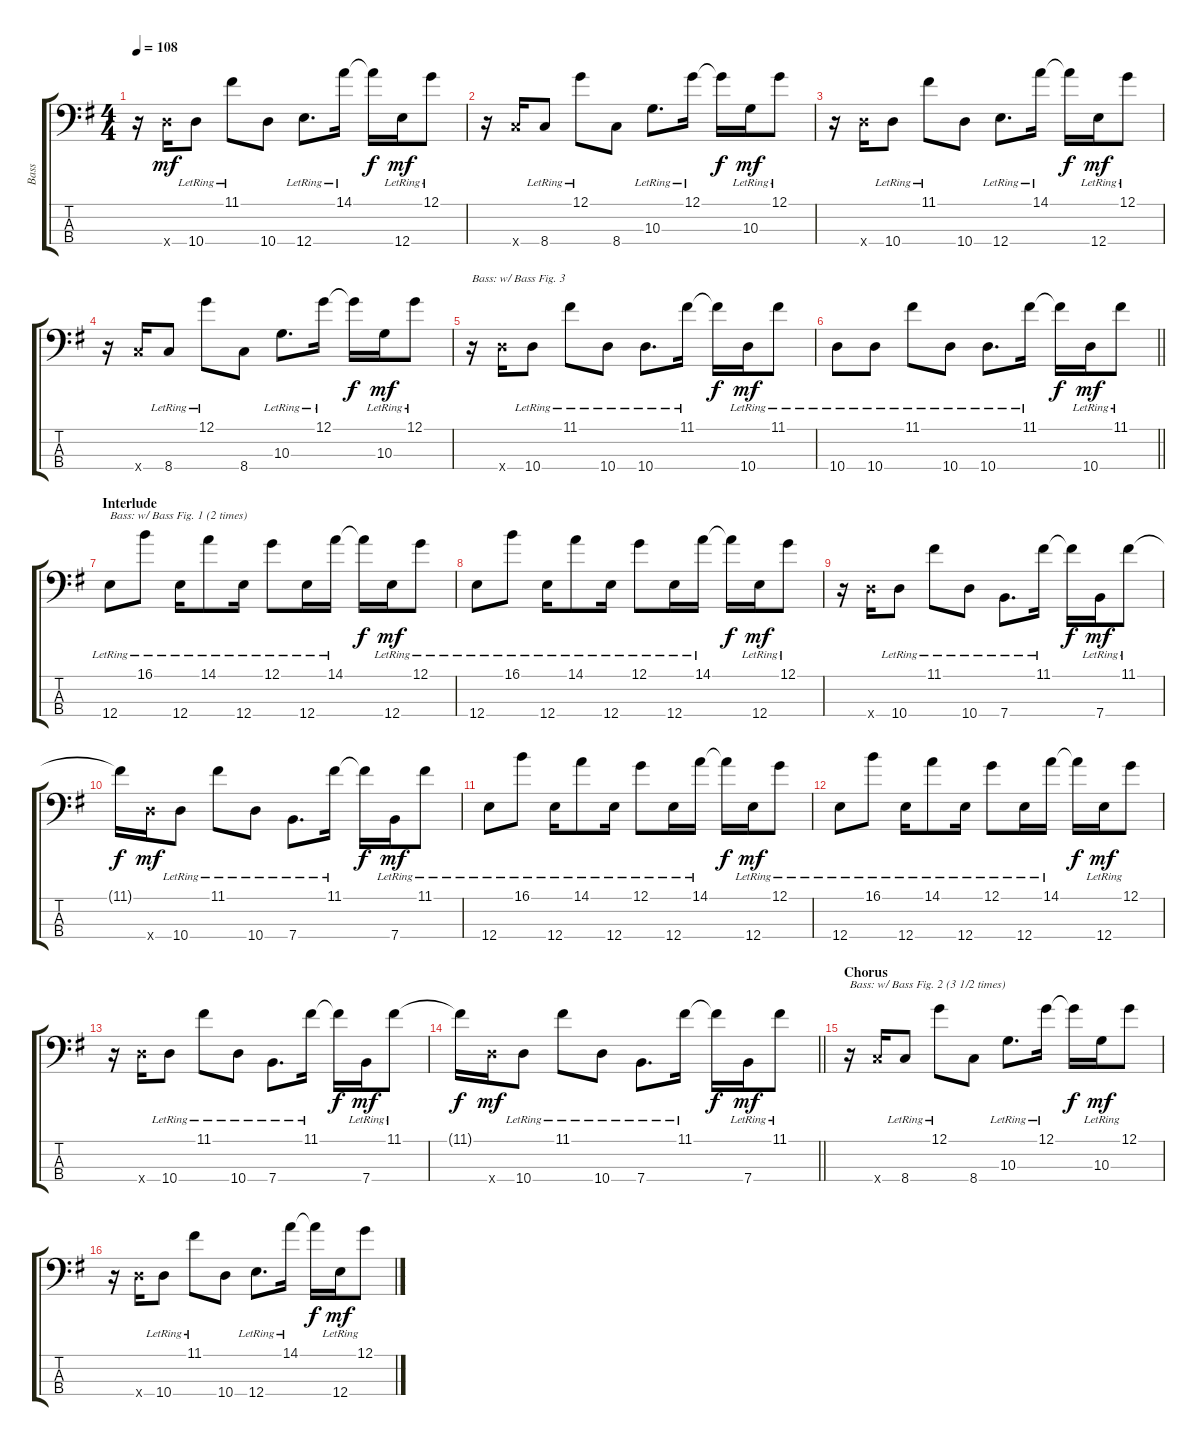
\track ("Bass" "Bass") {instrument electricbassfinger}
\staff {score tabs}
\tuning (G2 D2 A1 E1) {hide}
\ts (4 4)
\tempo 108
\clef f4
\ks eminor
r.16{dy mf} 10.4{x}.16 10.4{lr}.8 11.1{lr}.8 10.4.8 12.4{lr}.8{d} 14.1{lr}.16 14.1{t}.16{dy f} 12.4{lr}.16{dy mf} 12.1{lr}.8 |
r.16 8.4{x}.16 8.4{lr}.8 12.1{lr}.8 8.4.8 10.3{lr}.8{d} 12.1{lr}.16 12.1{t}.16{dy f} 10.3{lr}.16{dy mf} 12.1{lr}.8 |
r.16 10.4{x}.16 10.4{lr}.8 11.1{lr}.8 10.4.8 12.4{lr}.8{d} 14.1{lr}.16 14.1{t}.16{dy f} 12.4{lr}.16{dy mf} 12.1{lr}.8 |
r.16 8.4{x}.16 8.4{lr}.8 12.1{lr}.8 8.4.8 10.3{lr}.8{d} 12.1{lr}.16 12.1{t}.16{dy f} 10.3{lr}.16{dy mf} 12.1{lr}.8 |
r.16{txt "Bass: w/ Bass Fig. 3"} 10.4{x}.16 10.4{lr}.8 11.1{lr}.8 10.4{lr}.8 10.4{lr}.8{d} 11.1{lr}.16 11.1{t}.16{dy f} 10.4{lr}.16{dy mf} 11.1{lr}.8 |
\barLineRight lightlight
10.4{lr}.8 10.4{lr}.8 11.1{lr}.8 10.4{lr}.8 10.4{lr}.8{d} 11.1{lr}.16 11.1{t}.16{dy f} 10.4{lr}.16{dy mf} 11.1{lr}.8 |
\section ("" "Interlude")
12.4{lr}.8{txt "Bass: w/ Bass Fig. 1 (2 times)"} 16.1{lr}.8 12.4{lr}.16 14.1{lr}.8 12.4{lr}.16 12.1{lr}.8 12.4{lr}.16 14.1{lr}.16 14.1{t}.16{dy f} 12.4{lr}.16{dy mf} 12.1{lr}.8 |
12.4{lr}.8 16.1{lr}.8 12.4{lr}.16 14.1{lr}.8 12.4{lr}.16 12.1{lr}.8 12.4{lr}.16 14.1{lr}.16 14.1{t}.16{dy f} 12.4{lr}.16{dy mf} 12.1{lr}.8 |
r.16 10.4{x}.16 10.4{lr}.8 11.1{lr}.8 10.4{lr}.8 7.4{lr}.8{d} 11.1{lr}.16 11.1{t}.16{dy f} 7.4{lr}.16{dy mf} 11.1{lr}.8 |
11.1{t}.16{dy f} 10.4{x}.16{dy mf} 10.4{lr}.8 11.1{lr}.8 10.4{lr}.8 7.4{lr}.8{d} 11.1{lr}.16 11.1{t}.16{dy f} 7.4{lr}.16{dy mf} 11.1{lr}.8 |
12.4{lr}.8 16.1{lr}.8 12.4{lr}.16 14.1{lr}.8 12.4{lr}.16 12.1{lr}.8 12.4{lr}.16 14.1{lr}.16 14.1{t}.16{dy f} 12.4{lr}.16{dy mf} 12.1{lr}.8 |
12.4{lr}.8 16.1{lr}.8 12.4{lr}.16 14.1{lr}.8 12.4{lr}.16 12.1{lr}.8 12.4{lr}.16 14.1{lr}.16 14.1{t}.16{dy f} 12.4{lr}.16{dy mf} 12.1{lr}.8 |
r.16 10.4{x}.16 10.4{lr}.8 11.1{lr}.8 10.4{lr}.8 7.4{lr}.8{d} 11.1{lr}.16 11.1{t}.16{dy f} 7.4{lr}.16{dy mf} 11.1{lr}.8 |
\barLineRight lightlight
11.1{t}.16{dy f} 10.4{x}.16{dy mf} 10.4{lr}.8 11.1{lr}.8 10.4{lr}.8 7.4{lr}.8{d} 11.1{lr}.16 11.1{t}.16{dy f} 7.4{lr}.16{dy mf} 11.1{lr}.8 |
\section ("" "Chorus")
r.16{txt "Bass: w/ Bass Fig. 2 (3 1/2 times)"} 8.4{x}.16 8.4{lr}.8 12.1{lr}.8 8.4.8 10.3{lr}.8{d} 12.1{lr}.16 12.1{t}.16{dy f} 10.3{lr}.16{dy mf} 12.1{lr}.8 |
r.16 10.4{x}.16 10.4{lr}.8 11.1{lr}.8 10.4.8 12.4{lr}.8{d} 14.1{lr}.16 14.1{t}.16{dy f} 12.4{lr}.16{dy mf} 12.1{lr}.8
